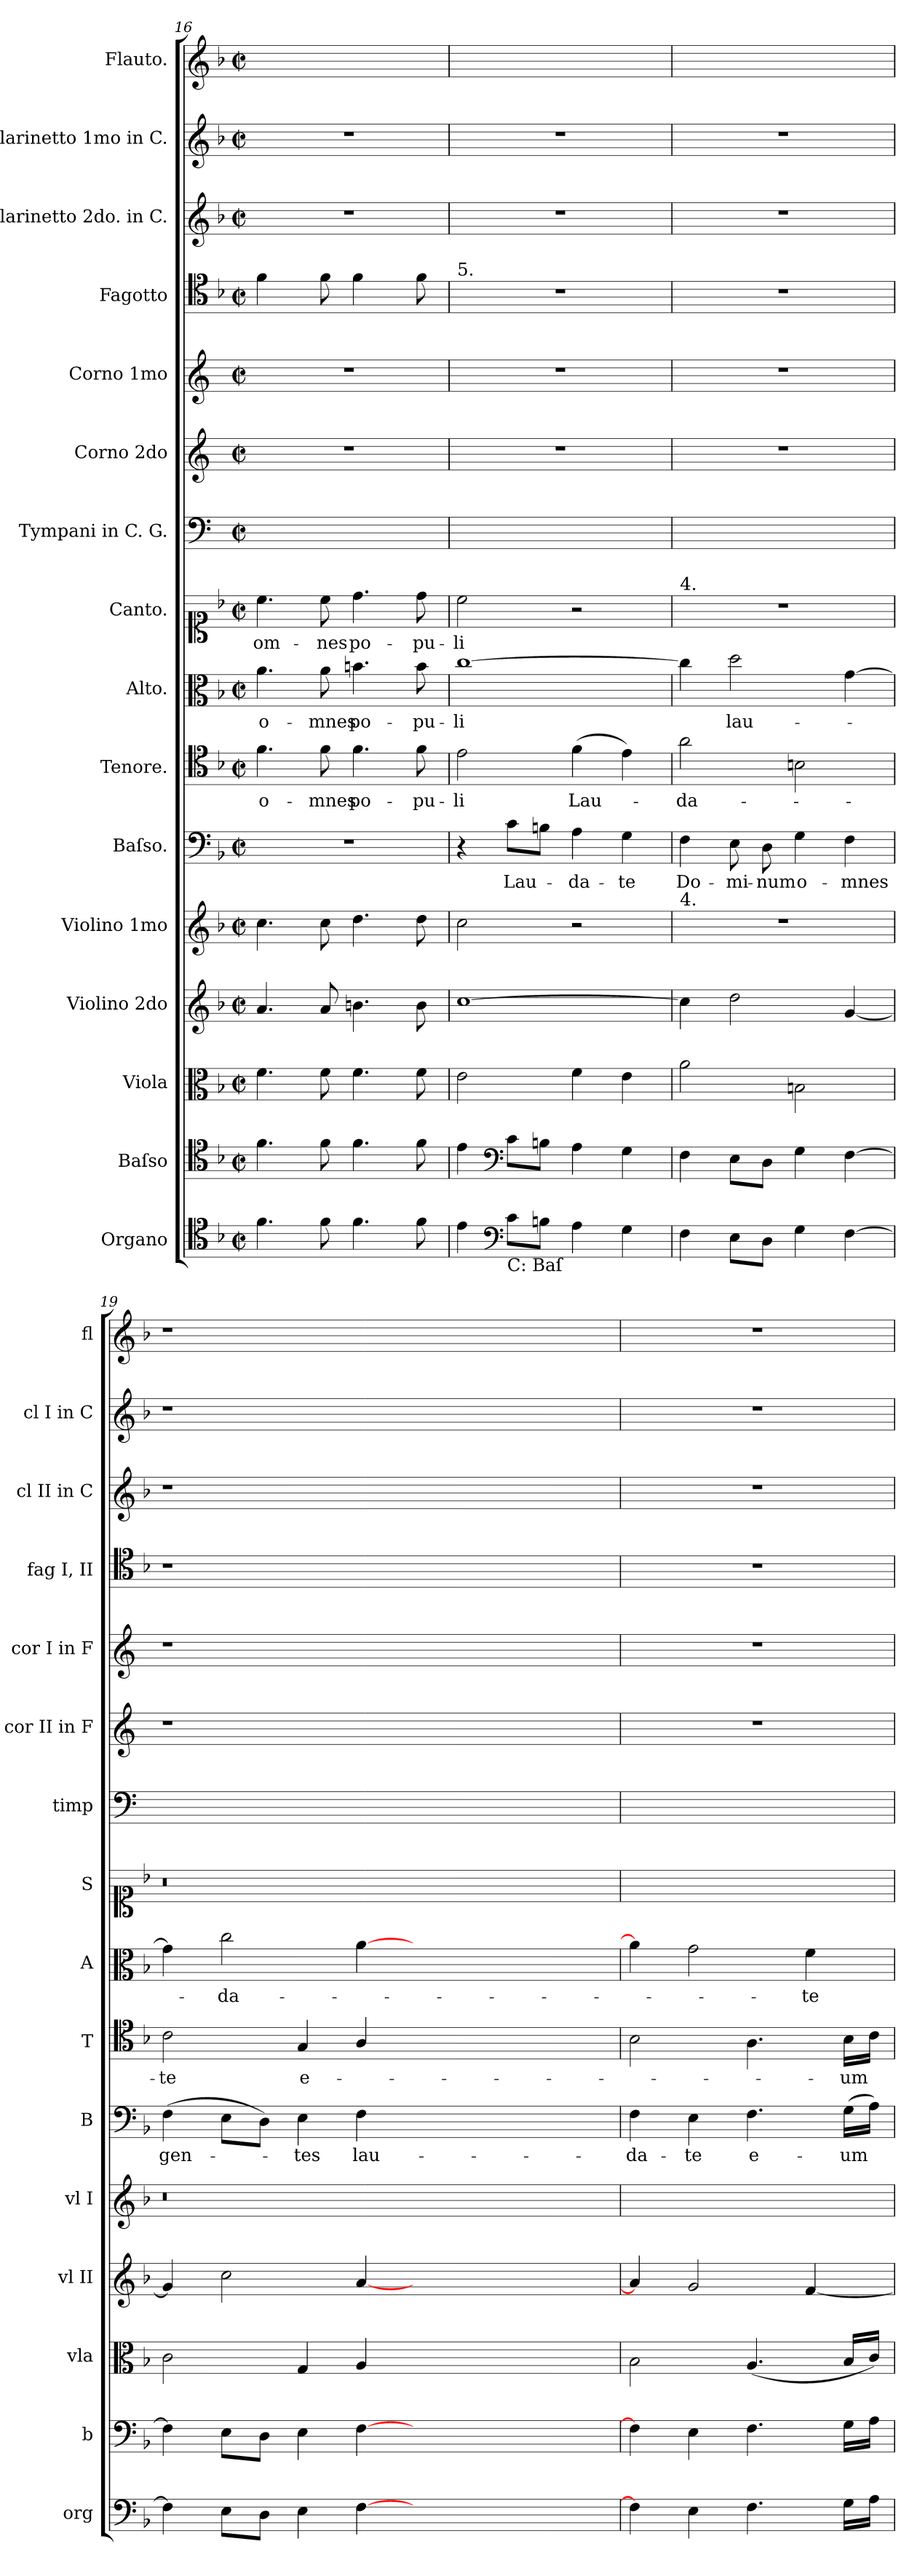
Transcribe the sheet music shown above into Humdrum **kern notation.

**kern	**kern	**kern	**kern	**kern	**kern	**text	**kern	**text	**kern	**text	**kern	**text	**kern	**kern	**kern	**kern	**kern	**kern	**kern
*part16	*part15	*part14	*part13	*part12	*part11	*part11	*part10	*part10	*part9	*part9	*part8	*part8	*part7	*part6	*part5	*part4	*part3	*part2	*part1
*staff16	*staff15	*staff14	*staff13	*staff12	*staff11	*staff11	*staff10	*staff10	*staff9	*staff9	*staff8	*staff8	*staff7	*staff6	*staff5	*staff4	*staff3	*staff2	*staff1
*I"Organo	*I"Baſso	*I"Viola	*I"Violino 2do	*I"Violino 1mo	*I"Baſso.	*	*I"Tenore.	*	*I"Alto.	*	*I"Canto.	*	*I"Tympani in C. G.	*I"Corno 2do	*I"Corno 1mo	*I"Fagotto	*I"Clarinetto 2do. in C.	*I"Clarinetto 1mo in C.	*I"Flauto.
*I'org	*I'b	*I'vla	*I'vl II	*I'vl I	*I'B	*	*I'T	*	*I'A	*	*I'S	*	*I'timp	*I'cor II in F	*I'cor I in F	*I'fag I, II	*I'cl II in C	*I'cl I in C	*I'fl
*clefC4	*clefC4	*clefC3	*clefG2	*clefG2	*clefF4	*	*clefC4	*	*clefC3	*	*clefC1	*	*clefF4	*clefG2	*clefG2	*clefC4	*clefG2	*clefG2	*clefG2
*	*	*	*	*	*	*	*	*	*	*	*	*	*	*ITrd4c7	*ITrd4c7	*	*	*	*
*k[b-]	*k[b-]	*k[b-]	*k[b-]	*k[b-]	*k[b-]	*	*k[b-]	*	*k[b-]	*	*k[b-]	*	*k[]	*k[b-]	*k[b-]	*k[b-]	*k[b-]	*k[b-]	*k[b-]
*F:	*F:	*F:	*F:	*F:	*F:	*	*F:	*	*F:	*	*F:	*	*	*	*	*F:	*F:	*F:	*F:
*M2/2	*M2/2	*M2/2	*M2/2	*M2/2	*M2/2	*	*M2/2	*	*M2/2	*	*M2/2	*	*M2/2	*M2/2	*M2/2	*M2/2	*M2/2	*M2/2	*M2/2
*met(c|)	*met(c|)	*met(c|)	*met(c|)	*met(c|)	*met(c|)	*	*met(c|)	*	*met(c|)	*	*met(c|)	*	*met(c|)	*met(c|)	*met(c|)	*met(c|)	*met(c|)	*met(c|)	*met(c|)
=16	=16	=16	=16	=16	=16	=16	=16	=16	=16	=16	=16	=16	=16	=16	=16	=16	=16	=16	=16
!	!	!	!	!	!	!	!	!	!	!	!	!	!	!	!	!LO:N:vis=4	!	!	!
4.f\	4.f\	4.f\	4.a/	4.cc\	1r	.	4.f\	o-	4.a\	o-	4.cc\	om-	1ryy	1r	1r	4.f\	1r	1r	1ryy
8f\	8f\	8f\	8a/	8cc\	.	.	8f\	-mnes	8a\	-mnes	8cc\	-nes	.	.	.	8f\	.	.	.
!	!	!	!	!	!	!	!	!	!	!	!	!	!	!	!	!LO:N:vis=4	!	!	!
4.f\	4.f\	4.f\	4.bn\	4.dd\	.	.	4.f\	po-	4.bn\	po-	4.dd\	po-	.	.	.	4.f\	.	.	.
8f\	8f\	8f\	8b\	8dd\	.	.	8f\	-pu-	8b\	-pu-	8dd\	-pu-	.	.	.	8f\	.	.	.
=17	=17	=17	=17	=17	=17	=17	=17	=17	=17	=17	=17	=17	=17	=17	=17	=17	=17	=17	=17
!	!	!	!	!	!	!	!	!	!	!	!	!	!	!	!	!LO:TX:a:t=5.	!	!	!
4e\	4e\	2e\	[1cc	2cc\	4r	.	2e\	-li	[1cc	-li	2cc\	-li	1ryy	1r	1r	1r	1r	1r	1ryy
*clefF4	*clefF4	*	*	*	*	*	*	*	*	*	*	*	*	*	*	*	*	*	*
!LO:TX:b:t=C&colon; Baſ	!	!	!	!	!	!	!	!	!	!	!	!	!	!	!	!	!	!	!
8c\L	8c\L	.	.	.	8c\L	Lau-	.	.	.	.	.	.	.	.	.	.	.	.	.
8Bn\J	8Bn\J	.	.	.	8Bn\J	.	.	.	.	.	.	.	.	.	.	.	.	.	.
4A\	4A\	4f\	.	2r	4A\	-da-	(4f\	Lau-	.	.	2r	.	.	.	.	.	.	.	.
4G\	4G\	4e\	.	.	4G\	-te	4e\)	.	.	.	.	.	.	.	.	.	.	.	.
=18	=18	=18	=18	=18	=18	=18	=18	=18	=18	=18	=18	=18	=18	=18	=18	=18	=18	=18	=18
!	!	!	!	!	!	!	!	!	!	!	!LO:TX:a:t=4.	!	!	!	!	!	!	!	!
!	!	!	!	!LO:TX:a:t=4.	!	!	!	!	!	!	!	!	!	!	!	!	!	!	!
4F\	4F\	2a\	4cc\]	1r	4F\	Do-	2a\	-da-	4cc\]	.	1r	.	1ryy	1r	1r	1r	1r	1r	1ryy
8E\L	8E\L	.	2dd\	.	8E\	-mi-	.	.	2dd\	lau-	.	.	.	.	.	.	.	.	.
8D\J	8D\J	.	.	.	8D\	-num	.	.	.	.	.	.	.	.	.	.	.	.	.
4G\	4G\	2Bn\	.	.	4G\	o-	2Bn\	.	.	.	.	.	.	.	.	.	.	.	.
[4F\	[4F\	.	[4g/	.	4F\	-mnes	.	.	[4g\	.	.	.	.	.	.	.	.	.	.
=19	=19	=19	=19	=19	=19	=19	=19	=19	=19	=19	=19	=19	=19	=19	=19	=19	=19	=19	=19
4F\]	4F\]	2c\	4g/]	0.r	(4F\	gen-	2c\	-te	4g\]	.	0.r	.	1ryy	1r	1r	1r	1r	1r	1r
8E\L	8E\L	.	2cc\	.	8E\L	.	.	.	2cc\	-da-	.	.	.	.	.	.	.	.	.
8D\J	8D\J	.	.	.	8D\J)	.	.	.	.	.	.	.	.	.	.	.	.	.	.
4E\	4E\	4G/	.	.	4E\	-tes	4G/	e-	.	.	.	.	.	.	.	.	.	.	.
[4F\	[4F\	4A/	[4a/	.	4F\	lau-	4A/	.	[4a\	.	.	.	.	.	.	.	.	.	.
0ryy	0ryy	0ryy	0ryy	.	0ryy	.	0ryy	.	0ryy	.	.	.	0ryy	0ryy	0ryy	0ryy	0ryy	0ryy	0ryy
=20	=20	=20	=20	=20	=20	=20	=20	=20	=20	=20	=20	=20	=20	=20	=20	=20	=20	=20	=20
4F\]	4F\]	2B-\	4a/]	1ryy	4F\	-da-	2B-\	.	4a\]	.	1ryy	.	1ryy	1r	1r	1r	1r	1r	1r
4E\	4E\	.	2g/	.	4E\	-te	.	.	2g\	.	.	.	.	.	.	.	.	.	.
4.F\	4.F\	(4.A/	.	.	4.F\	e-	4.A\	.	.	.	.	.	.	.	.	.	.	.	.
.	.	.	[4f/	.	.	.	.	.	4f\	-te	.	.	.	.	.	.	.	.	.
16G\LL	16G\LL	16B-/LL	.	.	(16G\LL	-um	16B-\LL	-um	.	.	.	.	.	.	.	.	.	.	.
16A\JJ	16A\JJ	16c/JJ)	.	.	16A\JJ)	.	16c\JJ	.	.	.	.	.	.	.	.	.	.	.	.
=	=	=	=	=	=	=	=	=	=	=	=	=	=	=	=	=	=	=	=
*-	*-	*-	*-	*-	*-	*-	*-	*-	*-	*-	*-	*-	*-	*-	*-	*-	*-	*-	*-
